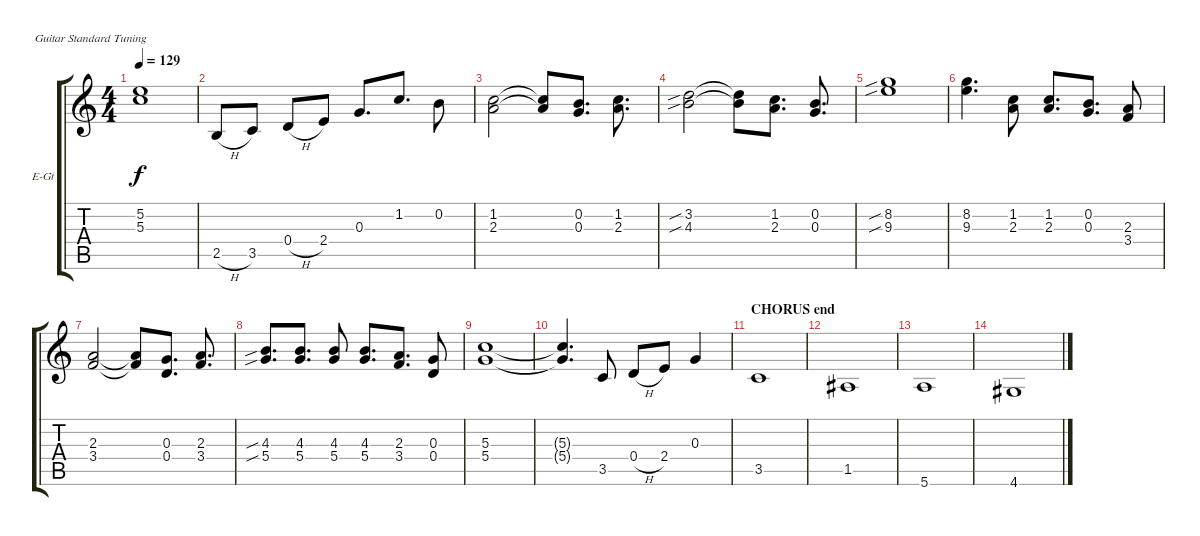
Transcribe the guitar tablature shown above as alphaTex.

\defaultSystemsLayout 4
\bracketExtendMode groupsimilarinstruments
\firstSystemTrackNameOrientation horizontal
\otherSystemsTrackNameOrientation horizontal
\track ("Electric Guitar" "E-Gt") {instrument electricguitarclean}
\staff {score tabs}
\tuning (E4 B3 G3 D3 A2 E2)
\ts (4 4)
\tempo 129
\clef g2
\scale
0.333333
\ks c
(5.2 5.3).1{dy f} |
\scale
0.333333 2.5{h}.8 3.5.8 0.4{h}.8 2.4.8 0.3.8{d} 1.2.8{d} 0.2.8 |
\scale
0.333333 (1.2 2.3).2 (1.2{t} 2.3{t}).8 (0.2 0.3).8{d} (1.2 2.3).8{d} |
\scale
0.333333 (3.2{sib} 4.3{sib}).2 (3.2{t} 4.3{t}).8 (1.2 2.3).8{d} (0.2 0.3).8{d} |
\scale
0.333333 (8.2{sib} 9.3{sib}).1 |
\scale
0.333333 (8.2 9.3).4{d} (1.2 2.3).8 (1.2 2.3).8{d} (0.2 0.3).8{d} (2.3 3.4).8 |
\scale
0.333333 (2.3 3.4).2 (2.3{t} 3.4{t}).8 (0.3 0.4).8{d} (2.3 3.4).8{d} |
\scale
0.333333 (4.3{sib} 5.4{sib}).8{d} (4.3 5.4).8{d} (4.3 5.4).8 (4.3 5.4).8{d} (2.3 3.4).8{d} (0.3 0.4).8 |
\scale
0.333333 (5.3 5.4).1 |
\scale
0.333333 (5.3{t} 5.4{t}).4{d} 3.5.8 0.4{h}.8 2.4.8 0.3.4 |
\section ("" "CHORUS end")
\scale
0.333333 3.5.1 |
\scale
0.333333 1.5.1 |
\scale
0.333333 5.6.1 |
\scale
0.333333 4.6.1 |
\scale
0.333333
